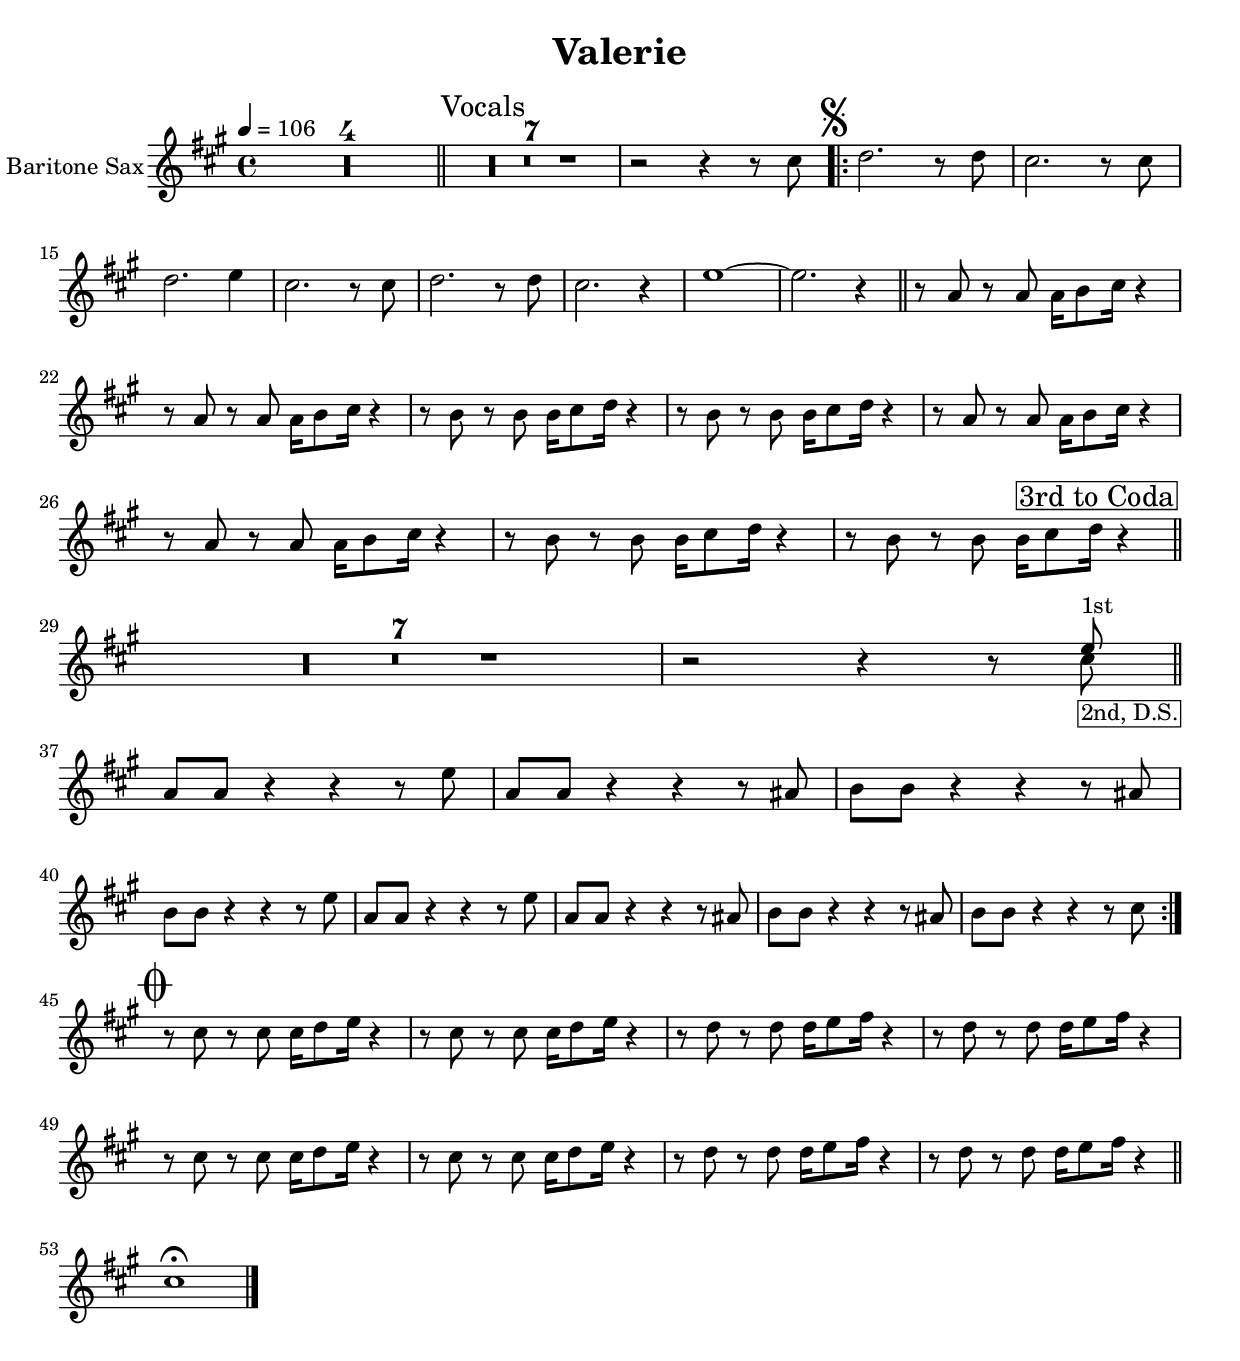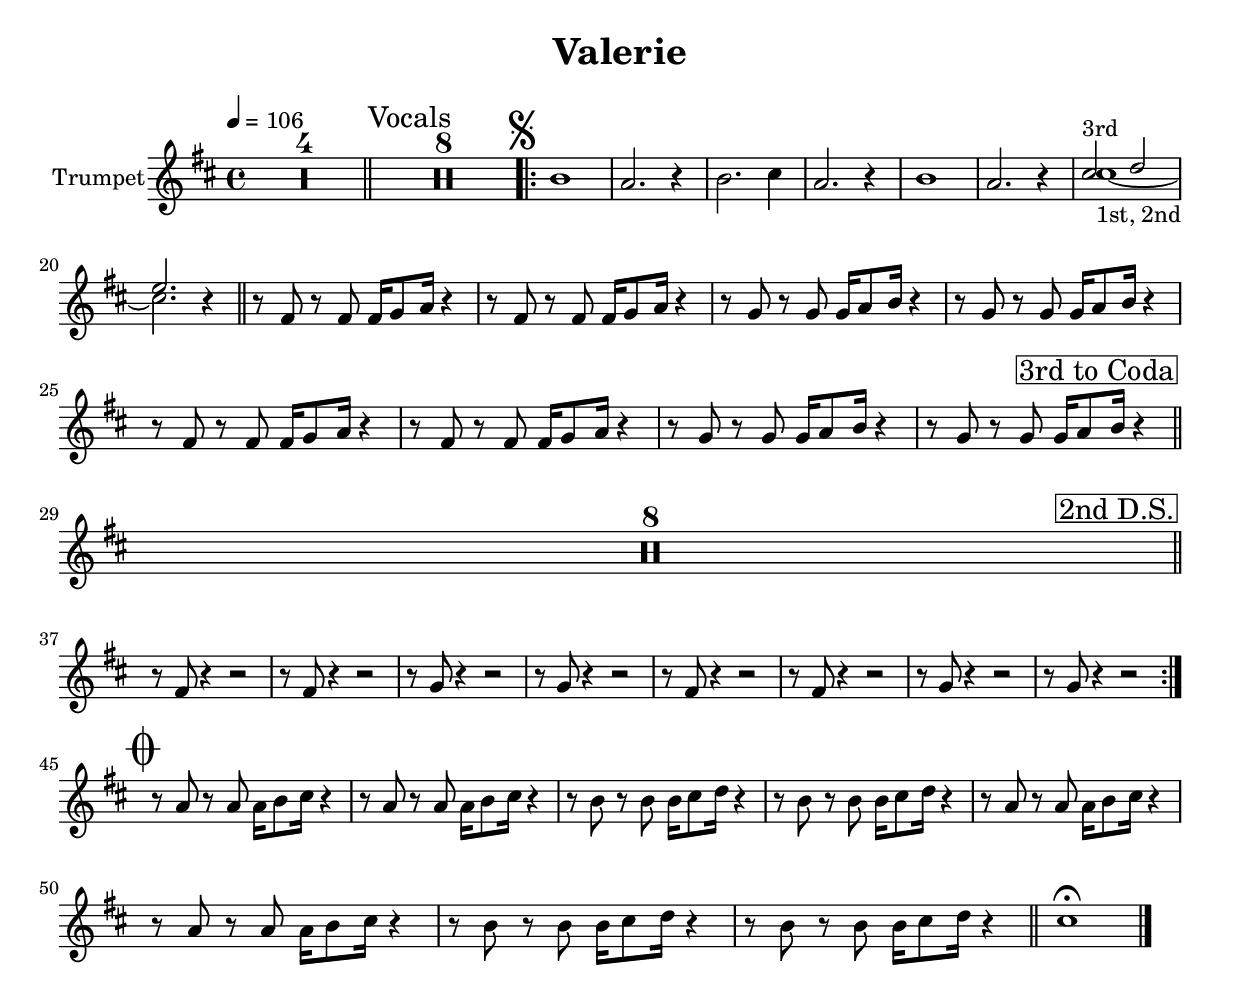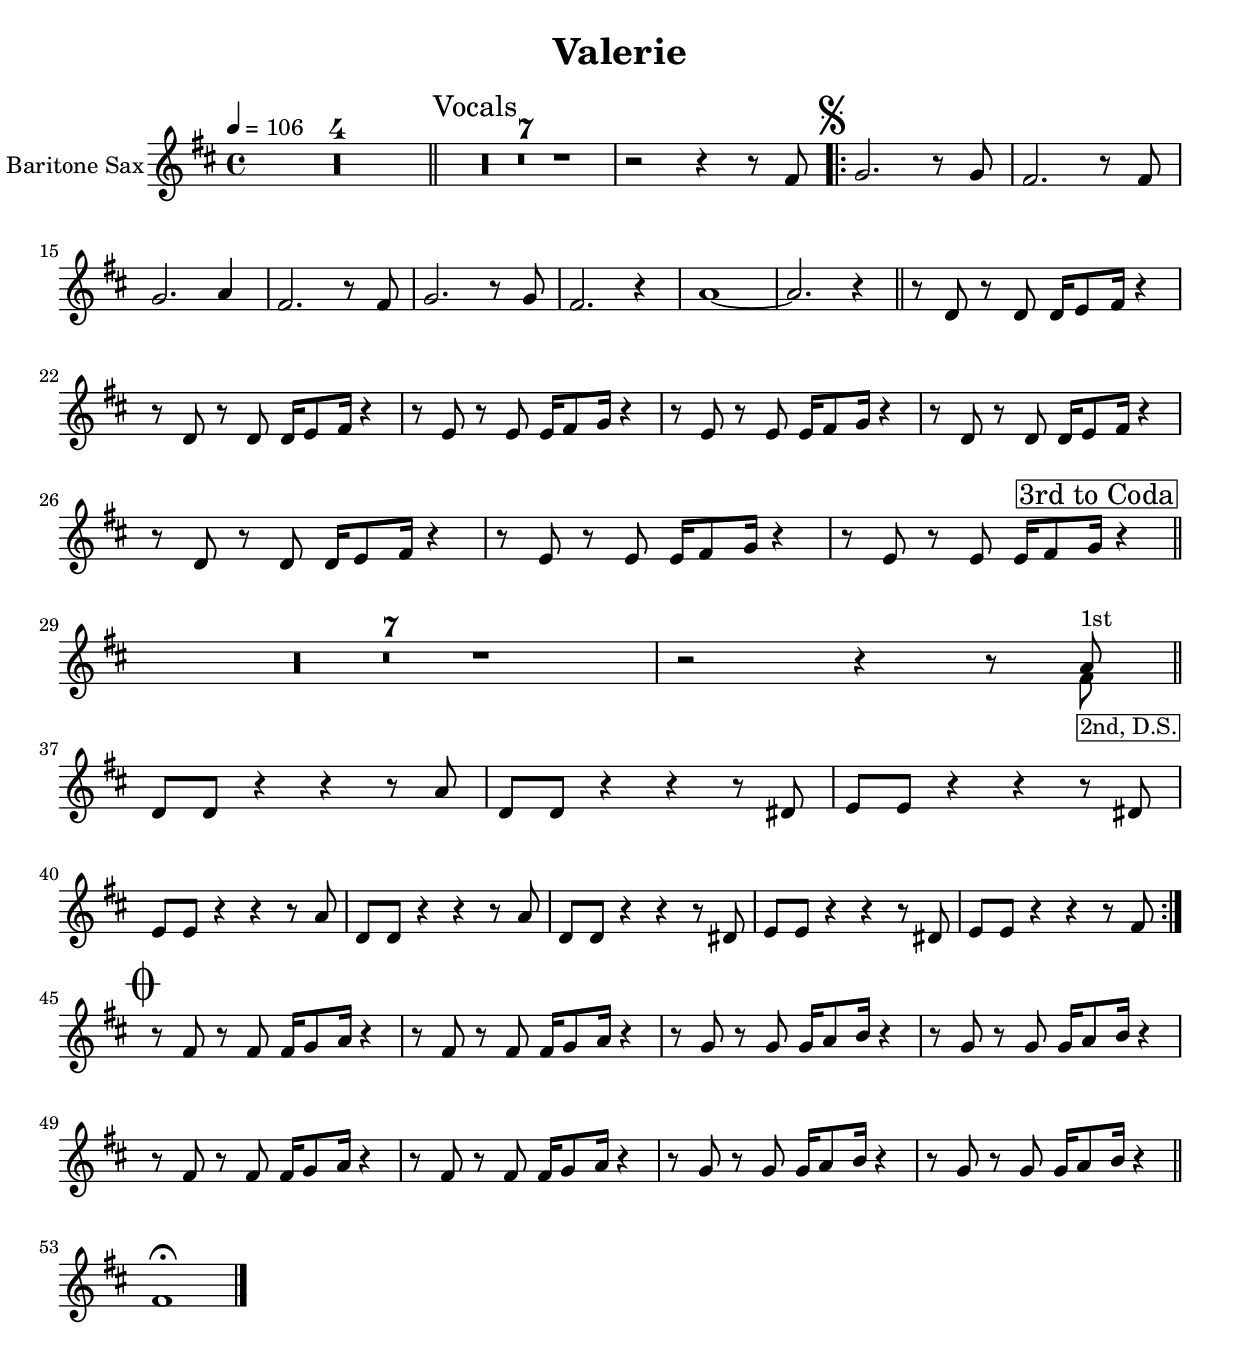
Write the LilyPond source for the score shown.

#(ly:set-option 'relative-includes #t)
\version "2.18.2"
\include "lib.ly"

\header {
  title = "Valerie"
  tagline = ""
}

\paper {
  markup-system-spacing #'padding = #3 %space after title
  ragged-last = ##t % don't stretch last line
}

global = {
  \time 4/4
  \clef "violin"
  \key es \major
  \set Score.skipBars = ##t % combine multi-rests
  \accidentalStyle "modern-voice-cautionary" % print some reduntant accidentals in parenthesis, e.g. (#)
}

structure = {
  \tempo 4 = 106

  s1*4 \bar "||" % intro

  \leftMark "Vocals"
  s1*8 % verse a
  \pSegno
  s1*8 \bar "||" % verse b
  s1*8 \bar "||" % chorus
  \rightBreakMark \markupBox "3rd to Coda"
  s1*8 \bar "||" % verse c
  s1*8 % verse d

  \pCoda
  s1*8 \bar "||" % chorus

  s1 \bar "|."
}

breaks = {
  s1*4

  s1*8

  s1*8
  s1*8 \break
  s1*8 \break
  s1*8 \break
}

remarks = \lyricmode {
}

turnChords = \chordmode {
}

chorusChords = \chordmode {
}

altoChords = \transpose es c {
  % s1*8
  % s1*12
  % s1*10 \turnChords % voc
  % s1*12 % voc
  % s1*12 % voc breaks
  % \set Score.proportionalNotationDuration = #(ly:make-moment 1 8 )
  % \chorusChords
  % \unset Score.proportionalNotationDuration
}

trumpetChords = \transpose bes c {
  % s1*8
  % s1*12 % horns
  % s1*12 % voc
  % s1*12 % voc
  % s1*12 % voc breaks
  % \set Score.proportionalNotationDuration = #(ly:make-moment 1 8 )
  % \chorusChords
  % \unset Score.proportionalNotationDuration
}

slT = \absolute {a''4}
slS = \absolute {d''4}
slbT = \repeat unfold 4 \slT
slbS = \repeat unfold 4 \slS

trumpet = \transpose bes a \relative c' {
  \global
  \set Staff.instrumentName = #"Trumpet"

  R1*4
  R1*8

  \repeat volta 3 {

    c'1 | bes2. r4 | c2. d4 | bes2. r4 | c1 | bes2. r4 | 
    <<
     {  d2^\markup "3rd" es | f2. } \\
     {  d1_\markup "1st, 2nd"~ | d2. }
    >> r4

    \repeat unfold 2 {
      \repeat unfold 2 { r8 g, r g g16 as8 bes16 r4 }
      \repeat unfold 2 { r8 as r as as16 bes8 c16 r4 }
    }

    R1*8 \rightBreakMark \markupBox "2nd D.S."
    \repeat unfold 2 {
      \repeat unfold 2 { r8 g r4 r2 }
      \repeat unfold 2 { r8 as r4 r2 }
    }
  }

  \repeat unfold 2 {
    \repeat unfold 2 { r8 bes r bes bes16 c8 d16 r4 }
    \repeat unfold 2 { r8 c r c c16 d8 es16 r4 }
  }

  d1 \fermata
}


altoSax = \transpose es a \relative c'' {
  \global
  \set Staff.instrumentName = #"Baritone Sax"

  R1*4
  R1*7 | r2 r4 r8 g

  \repeat volta 3 {
    as2. r8 as | g2. r8 g | as2. bes4 | g2. r8 g | as2. r8 as | g2. r4 | bes1~ | bes2. r4 |

    \repeat unfold 2 {
      \repeat unfold 2 { r8 es, r es es16 f8 g16 r4 }
      \repeat unfold 2 { r8 f r f f16 g8 as16 r4 }
    }

    R1*7 | r2 r4 r8 << bes^\markup "1st" \\ g_\markupBox "2nd, D.S." >> |

    es8 es r4 r4 r8 bes' | es, es r4 r4 r8 e | f f r4 r4 r8 e | f f r4 r4 r8 bes |
    es,8 es r4 r4 r8 bes' | es, es r4 r4 r8 e | f f r4 r4 r8 e | f f r4 r4 r8 g |
  }

  \repeat unfold 2 {
    \repeat unfold 2 { r8 g r g g16 as8 bes16 r4 }
    \repeat unfold 2 { r8 as r as as16 bes8 c16 r4 }
  }

  g1 \fermata
}

% \book {
%   \score {
%     % \midi { }
%     <<
%       \lyricsAbove \remarks
%       \new ChordNames \trumpetChords
%       \new Staff = "trumpet" <<
%         \structure
%         \breaks
%         \trumpet
%       >>
%       % \new Staff \trumpet
%       \new ChordNames \altoChords
%       \new Staff = "altoSax" <<
%         \altoSax
%       >>
%     >>
%   }
% }


\book {
  \bookOutputSuffix "tp"
  \paper {
    % system-system-spacing #'basic-distance = #15 % increase space
    % fit on one page
    % system-system-spacing = #'(
    %   (basic-distance . 10)
    %   (minimum-distance . 0)
    %   (padding . 0)
    %   (stretchability . 0))
  }
  \score {
    <<
      \lyricsAbove \remarks
      \new ChordNames \trumpetChords
      \new Staff = "trumpet" <<
        \structure
        \breaks
        \trumpet
      >>
    >>
  }
}
\book {
  \bookOutputSuffix "bs"
  \paper {
    % system-system-spacing #'basic-distance = #11 % increase space
  }
  \score {
    <<
      \lyricsAbove \remarks
      \new ChordNames \altoChords
      \new Staff = "altoSax" <<
        \structure
        \breaks
        \altoSax
      >>
    >>
  }
}

tenorSax = \transpose bes es \altoSax
tenorChords = \transpose bes es \altoChords
\book {
  \bookOutputSuffix "ts"
  \paper {
    % system-system-spacing #'basic-distance = #16
  }
  \score {
    <<
      \lyricsAbove \remarks
      \new ChordNames \tenorChords
      \new Staff = "tenorSax" <<
        \structure
        \breaks
        \tenorSax
      >>
    >>
  }
}
